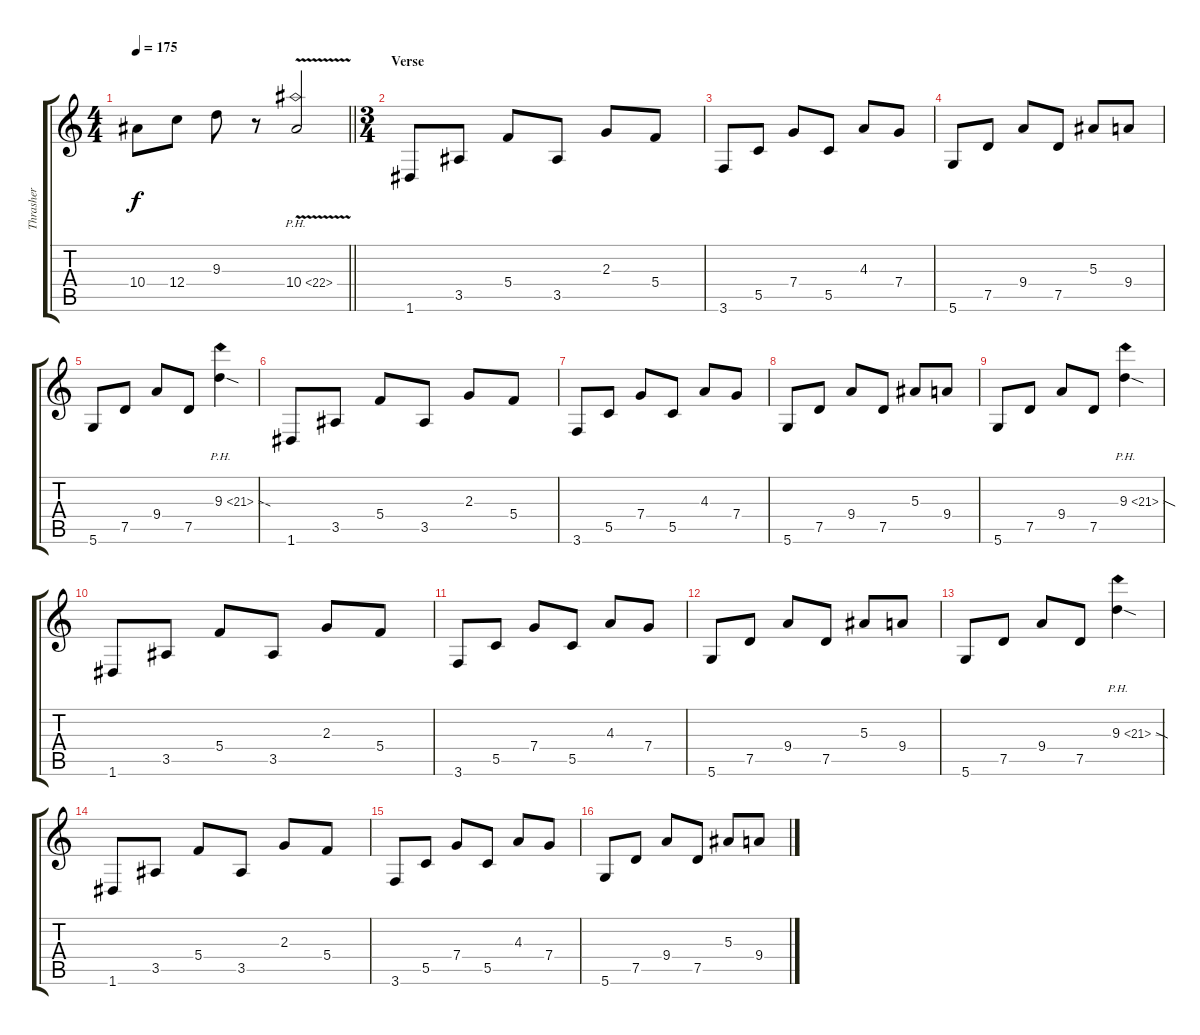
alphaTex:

\track ("Thrasher" "Thrasher") {instrument distortionguitar}
\staff {score tabs}
\tuning (D4 A3 F3 C3 G2 D2) {hide}
\ts (4 4)
\tempo 175
\clef g2
\barLineRight lightlight
\ks c
10.4.8{dy f} 12.4.8 9.3.8 r.8 10.4{ph 12 v}.2 |
\ts (3 4)
\section ("" "Verse")
1.6.8{balance 0} 3.5.8 5.4.8 3.5.8 2.3.8 5.4.8 |
3.6.8 5.5.8 7.4.8 5.5.8 4.3.8 7.4.8 |
5.6.8 7.5.8 9.4.8 7.5.8 5.3.8 9.4.8 |
5.6.8 7.5.8 9.4.8 7.5.8 9.3{ph 12 sod}.4 |
1.6.8 3.5.8 5.4.8 3.5.8 2.3.8 5.4.8 |
3.6.8 5.5.8 7.4.8 5.5.8 4.3.8 7.4.8 |
5.6.8 7.5.8 9.4.8 7.5.8 5.3.8 9.4.8 |
5.6.8 7.5.8 9.4.8 7.5.8 9.3{ph 12 sod}.4 |
1.6.8 3.5.8 5.4.8 3.5.8 2.3.8 5.4.8 |
3.6.8 5.5.8 7.4.8 5.5.8 4.3.8 7.4.8 |
5.6.8 7.5.8 9.4.8 7.5.8 5.3.8 9.4.8 |
5.6.8 7.5.8 9.4.8 7.5.8 9.3{ph 12 sod}.4 |
1.6.8 3.5.8 5.4.8 3.5.8 2.3.8 5.4.8 |
3.6.8 5.5.8 7.4.8 5.5.8 4.3.8 7.4.8 |
5.6.8 7.5.8 9.4.8 7.5.8 5.3.8 9.4.8
